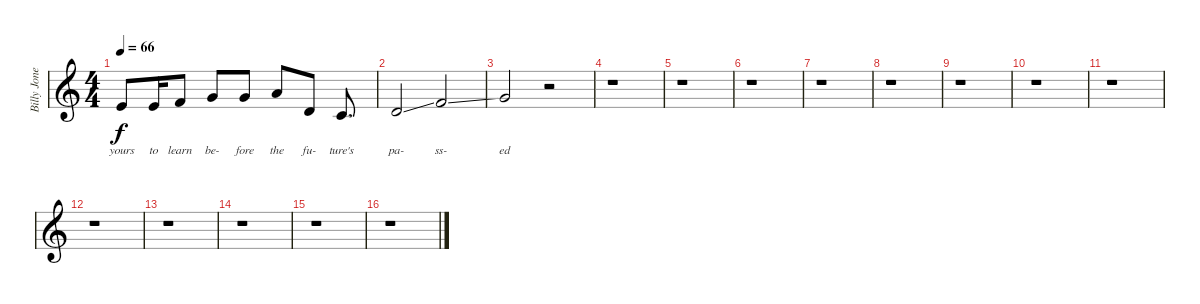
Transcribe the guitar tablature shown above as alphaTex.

\track ("Billy Jones Vocals" "Billy Jone") {instrument flute}
\staff {score}
\tuning (E4 B3 G3 D3 A2 E2) {hide}
\ts (4 4)
\tempo 66
\clef g2
\ks c
5.2.8{lyrics (0 "yours") lyrics (1 "") lyrics (2 "") lyrics (3 "") lyrics (4 "") dy f} 5.2.16{lyrics (0 "to") lyrics (1 "") lyrics (2 "") lyrics (3 "") lyrics (4 "")} 6.2.8{lyrics (0 "learn") lyrics (1 "") lyrics (2 "") lyrics (3 "") lyrics (4 "")} 3.1.8{lyrics (0 "be-") lyrics (1 "") lyrics (2 "") lyrics (3 "") lyrics (4 "")} 3.1.8{lyrics (0 "fore") lyrics (1 "") lyrics (2 "") lyrics (3 "") lyrics (4 "")} 5.1.8{lyrics (0 "the") lyrics (1 "") lyrics (2 "") lyrics (3 "") lyrics (4 "")} 3.2.8{lyrics (0 "fu-") lyrics (1 "") lyrics (2 "") lyrics (3 "") lyrics (4 "")} 5.3.8{d lyrics (0 "ture's") lyrics (1 "") lyrics (2 "") lyrics (3 "") lyrics (4 "")} |
3.2{ss}.2{lyrics (0 "pa-") lyrics (1 "") lyrics (2 "") lyrics (3 "") lyrics (4 "")} 6.2{ss}.2{lyrics (0 "ss-") lyrics (1 "") lyrics (2 "") lyrics (3 "") lyrics (4 "")} |
8.2.2{lyrics (0 "ed") lyrics (1 "") lyrics (2 "") lyrics (3 "") lyrics (4 "")} r.2 |
r.1 |
r.1 |
r.1 |
r.1 |
r.1 |
r.1 |
r.1 |
r.1 |
r.1 |
r.1 |
r.1 |
r.1 |
r.1
